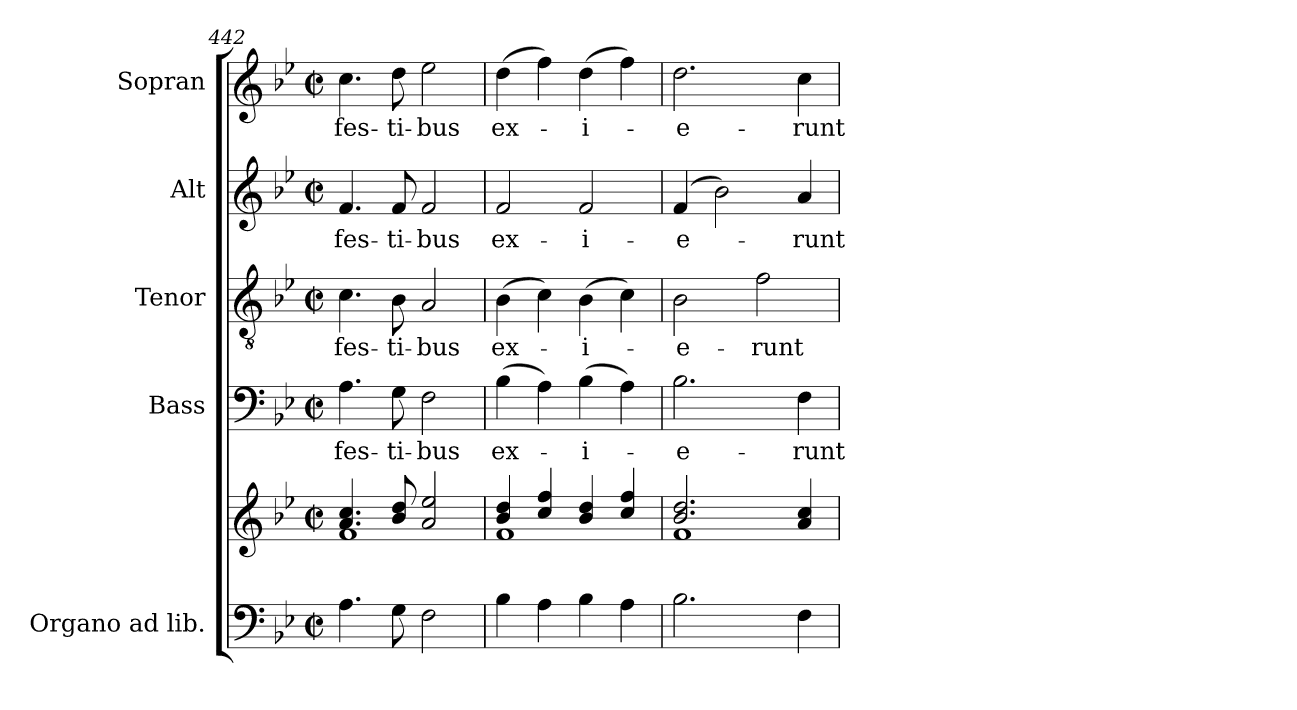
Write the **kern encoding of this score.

**kern	**kern	**kern	**text	**kern	**text	**kern	**text	**kern	**text
*part5	*part5	*part4	*part4	*part3	*part3	*part2	*part2	*part1	*part1
*staff6	*staff5	*staff4	*staff4	*staff3	*staff3	*staff2	*staff2	*staff1	*staff1
*I"Organo ad lib.	*	*I"Bass	*	*I"Tenor	*	*I"Alt	*	*I"Sopran	*
*	*	*I'B.	*	*I'T.	*	*I'A.	*	*I'S.	*
*clefF4	*clefG2	*clefF4	*	*clefGv2	*	*clefG2	*	*clefG2	*
*k[b-e-]	*k[b-e-]	*k[b-e-]	*	*k[b-e-]	*	*k[b-e-]	*	*k[b-e-]	*
*B-:	*B-:	*B-:	*	*B-:	*	*B-:	*	*B-:	*
*M2/2	*M2/2	*M2/2	*	*M2/2	*	*M2/2	*	*M2/2	*
*met(c|)	*met(c|)	*met(c|)	*	*met(c|)	*	*met(c|)	*	*met(c|)	*
=442	=442	=442	=442	=442	=442	=442	=442	=442	=442
*	*^	*	*	*	*	*	*	*	*
!	!	!	!	!LO:LY:b	!	!LO:LY:b	!	!LO:LY:b	!	!LO:LY:b
4.A\	4.a/ 4.cc/	1f	4.A\	fes-	4.c\	fes-	4.f/	fes-	4.cc\	fes-
!	!	!	!	!LO:LY:b	!	!LO:LY:b	!	!LO:LY:b	!	!LO:LY:b
8G\	8b-/ 8dd/	.	8G\	-ti-	8B-\	-ti-	8f/	-ti-	8dd\	-ti-
!	!	!	!	!LO:LY:b	!	!LO:LY:b	!	!LO:LY:b	!	!LO:LY:b
2F\	2a/ 2ee-/	.	2F\	-bus	2A/	-bus	2f/	-bus	2ee-\	-bus
!!LO:LB:g=z
=443	=443	=443	=443	=443	=443	=443	=443	=443	=443	=443
!	!	!	!	!LO:LY:b	!	!LO:LY:b	!	!LO:LY:b	!	!LO:LY:b
4B-\	4b-/ 4dd/	1f	(>4B-\	ex-	(>4B-\	ex-	2f/	ex-	(>4dd\	ex-
4A\	4cc/ 4ff/	.	4A\)	.	4c\)	.	.	.	4ff\)	.
!	!	!	!	!LO:LY:b	!	!LO:LY:b	!	!LO:LY:b	!	!LO:LY:b
4B-\	4b-/ 4dd/	.	(>4B-\	-i-	(>4B-\	-i-	2f/	-i-	(>4dd\	-i-
4A\	4cc/ 4ff/	.	4A\)	.	4c\)	.	.	.	4ff\)	.
=444	=444	=444	=444	=444	=444	=444	=444	=444	=444	=444
!	!	!	!	!LO:LY:b	!	!LO:LY:b	!	!LO:LY:b	!	!LO:LY:b
2.B-\	2.b-/ 2.dd/	1f	2.B-\	-e-	2B-\	-e-	(4f/	-e-	2.dd\	-e-
.	.	.	.	.	.	.	2b-\)	.	.	.
!	!	!	!	!	!	!LO:LY:b	!	!	!	!
.	.	.	.	.	2f\	-runt	.	.	.	.
!	!	!	!	!LO:LY:b	!	!	!	!LO:LY:b	!	!LO:LY:b
4F\	4a/ 4cc/	.	4F\	-runt	.	.	4a/	-runt	4cc\	-runt
*	*v	*v	*	*	*	*	*	*	*	*
=	=	=	=	=	=	=	=	=	=
*-	*-	*-	*-	*-	*-	*-	*-	*-	*-
